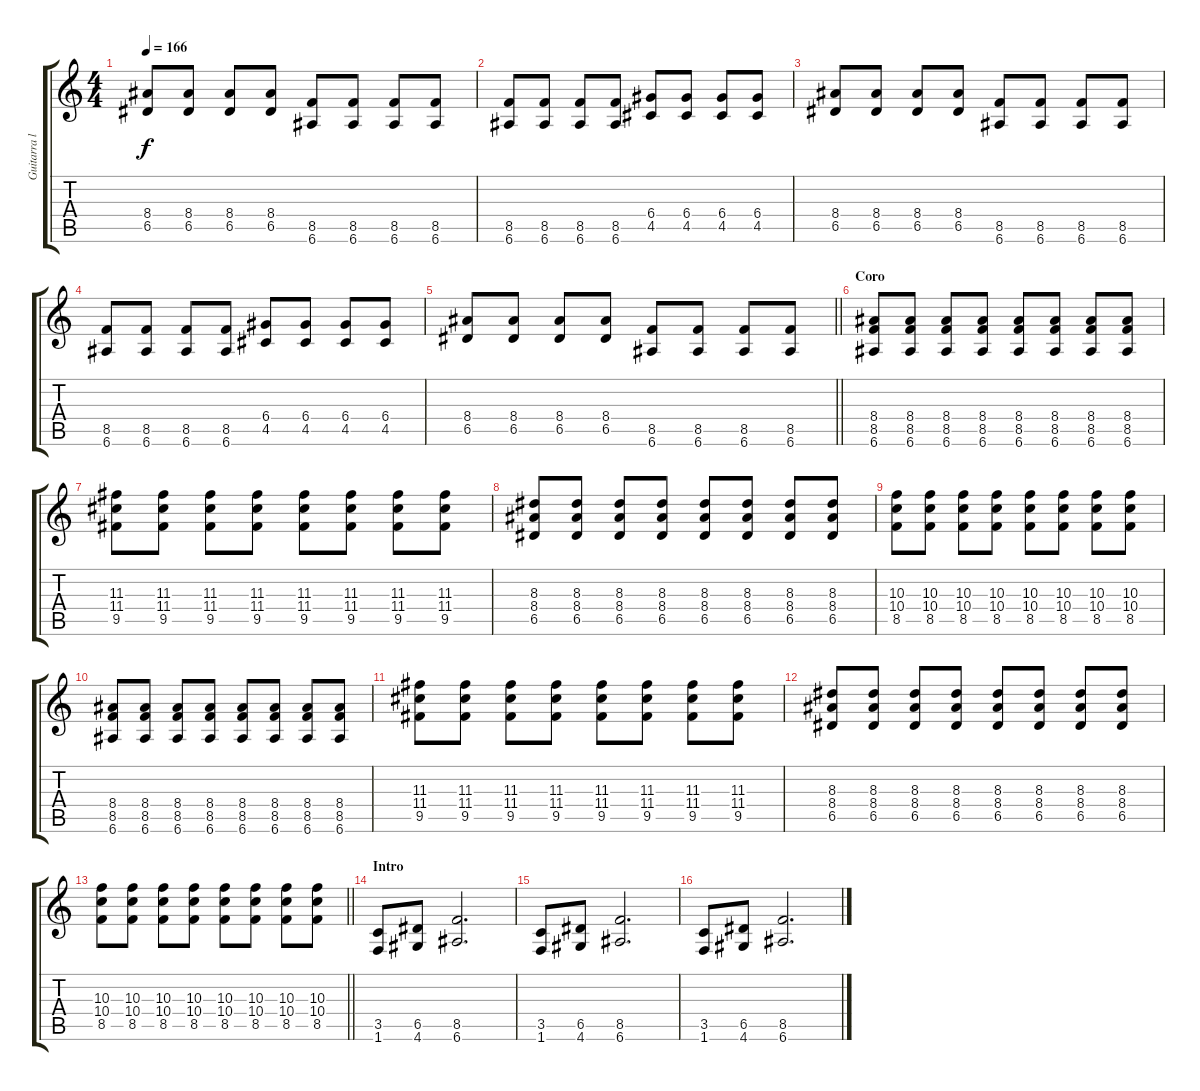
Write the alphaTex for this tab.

\track ("Guitarra lider" "Guitarra l") {instrument distortionguitar}
\staff {score tabs}
\tuning (E4 B3 G3 D3 A2 E2) {hide}
\ts (4 4)
\tempo 166
\clef g2
\ks c
(8.4 6.5).8{dy f} (8.4 6.5).8 (8.4 6.5).8 (8.4 6.5).8 (8.5 6.6).8 (8.5 6.6).8 (8.5 6.6).8 (8.5 6.6).8 |
(8.5 6.6).8 (8.5 6.6).8 (8.5 6.6).8 (8.5 6.6).8 (6.4 4.5).8 (6.4 4.5).8 (6.4 4.5).8 (6.4 4.5).8 |
(8.4 6.5).8 (8.4 6.5).8 (8.4 6.5).8 (8.4 6.5).8 (8.5 6.6).8 (8.5 6.6).8 (8.5 6.6).8 (8.5 6.6).8 |
(8.5 6.6).8 (8.5 6.6).8 (8.5 6.6).8 (8.5 6.6).8 (6.4 4.5).8 (6.4 4.5).8 (6.4 4.5).8 (6.4 4.5).8 |
\barLineRight lightlight
(8.4 6.5).8 (8.4 6.5).8 (8.4 6.5).8 (8.4 6.5).8 (8.5 6.6).8 (8.5 6.6).8 (8.5 6.6).8 (8.5 6.6).8 |
\section ("" "Coro")
(8.4 8.5 6.6).8 (8.4 8.5 6.6).8 (8.4 8.5 6.6).8 (8.4 8.5 6.6).8 (8.4 8.5 6.6).8 (8.4 8.5 6.6).8 (8.4 8.5 6.6).8 (8.4 8.5 6.6).8 |
(11.3 11.4 9.5).8 (11.3 11.4 9.5).8 (11.3 11.4 9.5).8 (11.3 11.4 9.5).8 (11.3 11.4 9.5).8 (11.3 11.4 9.5).8 (11.3 11.4 9.5).8 (11.3 11.4 9.5).8 |
(8.3 8.4 6.5).8 (8.3 8.4 6.5).8 (8.3 8.4 6.5).8 (8.3 8.4 6.5).8 (8.3 8.4 6.5).8 (8.3 8.4 6.5).8 (8.3 8.4 6.5).8 (8.3 8.4 6.5).8 |
(10.3 10.4 8.5).8 (10.3 10.4 8.5).8 (10.3 10.4 8.5).8 (10.3 10.4 8.5).8 (10.3 10.4 8.5).8 (10.3 10.4 8.5).8 (10.3 10.4 8.5).8 (10.3 10.4 8.5).8 |
(8.4 8.5 6.6).8 (8.4 8.5 6.6).8 (8.4 8.5 6.6).8 (8.4 8.5 6.6).8 (8.4 8.5 6.6).8 (8.4 8.5 6.6).8 (8.4 8.5 6.6).8 (8.4 8.5 6.6).8 |
(11.3 11.4 9.5).8 (11.3 11.4 9.5).8 (11.3 11.4 9.5).8 (11.3 11.4 9.5).8 (11.3 11.4 9.5).8 (11.3 11.4 9.5).8 (11.3 11.4 9.5).8 (11.3 11.4 9.5).8 |
(8.3 8.4 6.5).8 (8.3 8.4 6.5).8 (8.3 8.4 6.5).8 (8.3 8.4 6.5).8 (8.3 8.4 6.5).8 (8.3 8.4 6.5).8 (8.3 8.4 6.5).8 (8.3 8.4 6.5).8 |
\barLineRight lightlight
(10.3 10.4 8.5).8 (10.3 10.4 8.5).8 (10.3 10.4 8.5).8 (10.3 10.4 8.5).8 (10.3 10.4 8.5).8 (10.3 10.4 8.5).8 (10.3 10.4 8.5).8 (10.3 10.4 8.5).8 |
\section ("" "Intro")
(3.5 1.6).8 (6.5 4.6).8 (8.5 6.6).2{d} |
(3.5 1.6).8 (6.5 4.6).8 (8.5 6.6).2{d} |
(3.5 1.6).8 (6.5 4.6).8 (8.5 6.6).2{d}
